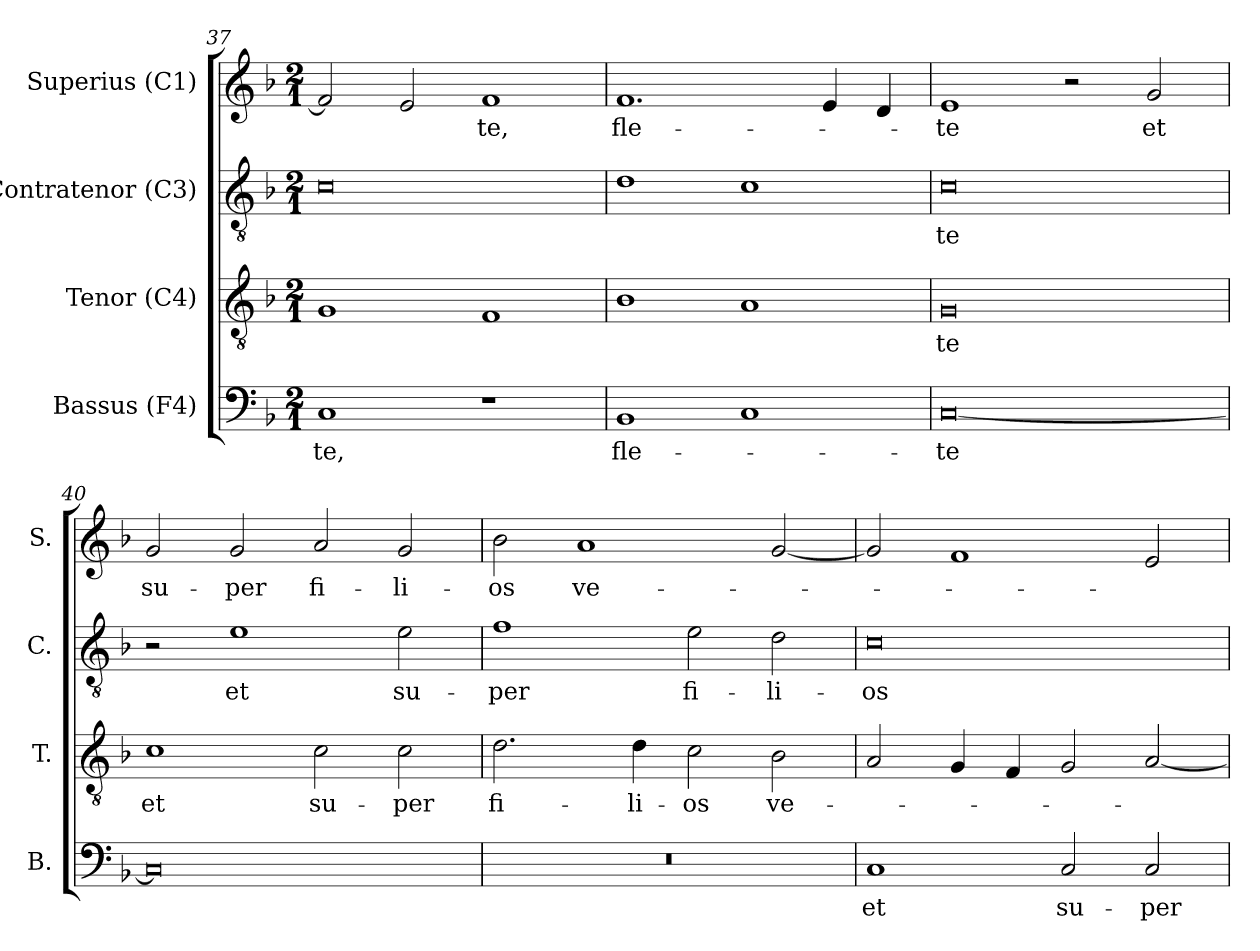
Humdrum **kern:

**kern	**text	**kern	**text	**kern	**text	**kern	**text
*part4	*part4	*part3	*part3	*part2	*part2	*part1	*part1
*staff4	*staff4	*staff3	*staff3	*staff2	*staff2	*staff1	*staff1
*I"Bassus (F4)	*	*I"Tenor (C4)	*	*I"Contratenor (C3)	*	*I"Superius (C1)	*
*I'B.	*	*I'T.	*	*I'C.	*	*I'S.	*
*clefF4	*	*clefGv2	*	*clefGv2	*	*clefG2	*
*	*	*ITrd7c12	*	*ITrd7c12	*	*	*
*k[b-]	*	*k[b-]	*	*k[b-]	*	*k[b-]	*
*F:	*	*F:	*	*F:	*	*F:	*
*M2/1	*	*M2/1	*	*M2/1	*	*M2/1	*
=37	=37	=37	=37	=37	=37	=37	=37
!	!LO:LY:b:color=#000000	!	!	!	!	!	!
1Ci	-te,	1GGi	.	0Ci	.	2fi/]	.
.	.	.	.	.	.	2ei/	.
!	!	!	!	!	!	!	!LO:LY:b:color=#000000
1r	.	1FFi	.	.	.	1fi	-te,
=38	=38	=38	=38	=38	=38	=38	=38
!	!LO:LY:b:color=#000000	!	!	!	!	!	!
!	!	!	!	!	!	!	!LO:LY:b:color=#000000
1BB-i	fle-	1BB-i	.	1Di	.	1.fi	fle-
1Ci	.	1AAi	.	1Ci	.	.	.
.	.	.	.	.	.	4ei/	.
.	.	.	.	.	.	4di/	.
=39	=39	=39	=39	=39	=39	=39	=39
!	!LO:LY:b:color=#000000	!	!	!	!	!	!
!	!	!	!LO:LY:b:color=#000000	!	!	!	!
!	!	!	!	!	!LO:LY:b:color=#000000	!	!
!	!	!	!	!	!	!	!LO:LY:b:color=#000000
[0Ci	-te	0GGi	-te	0Ci	-te	1ei	-te
.	.	.	.	.	.	2r	.
!	!	!	!	!	!	!	!LO:LY:b:color=#000000
.	.	.	.	.	.	2gi/	et
!!LO:PB:g=z
=40	=40	=40	=40	=40	=40	=40	=40
!	!	!	!LO:LY:b:color=#000000	!	!	!	!
!	!	!	!	!	!	!	!LO:LY:b:color=#000000
0Ci]	.	1Ci	et	2r	.	2gi/	su-
!	!	!	!	!	!LO:LY:b:color=#000000	!	!
!	!	!	!	!	!	!	!LO:LY:b:color=#000000
.	.	.	.	1Ei	et	2gi/	-per
!	!	!	!LO:LY:b:color=#000000	!	!	!	!
!	!	!	!	!	!	!	!LO:LY:b:color=#000000
.	.	2Ci\	su-	.	.	2ai/	fi-
!	!	!	!LO:LY:b:color=#000000	!	!	!	!
!	!	!	!	!	!LO:LY:b:color=#000000	!	!
!	!	!	!	!	!	!	!LO:LY:b:color=#000000
.	.	2Ci\	-per	2Ei\	su-	2gi/	-li-
=41	=41	=41	=41	=41	=41	=41	=41
!LO:N:vis=1	!	!	!	!	!	!	!
!	!	!	!LO:LY:b:color=#000000	!	!	!	!
!	!	!	!	!	!LO:LY:b:color=#000000	!	!
!	!	!	!	!	!	!	!LO:LY:b:color=#000000
0r	.	2.Di\	fi-	1Fi	-per	2b-i\	-os
!	!	!	!	!	!	!	!LO:LY:b:color=#000000
.	.	.	.	.	.	1ai	ve-
!	!	!	!LO:LY:b:color=#000000	!	!	!	!
.	.	4Di\	-li-	.	.	.	.
!	!	!	!LO:LY:b:color=#000000	!	!	!	!
!	!	!	!	!	!LO:LY:b:color=#000000	!	!
.	.	2Ci\	-os	2Ei\	fi-	.	.
!	!	!	!LO:LY:b:color=#000000	!	!	!	!
!	!	!	!	!	!LO:LY:b:color=#000000	!	!
.	.	2BB-i\	ve-	2Di\	-li-	[2gi/	.
=42	=42	=42	=42	=42	=42	=42	=42
!	!LO:LY:b:color=#000000	!	!	!	!	!	!
!	!	!	!	!	!LO:LY:b:color=#000000	!	!
1Ci	et	2AAi/	.	0Ci	-os	2gi/]	.
.	.	4GGi/	.	.	.	1fi	.
.	.	4FFi/	.	.	.	.	.
!	!LO:LY:b:color=#000000	!	!	!	!	!	!
2Ci/	su-	2GGi/	.	.	.	.	.
!	!LO:LY:b:color=#000000	!	!	!	!	!	!
2Ci/	-per	[2AAi/	.	.	.	2ei/	.
=	=	=	=	=	=	=	=
*-	*-	*-	*-	*-	*-	*-	*-
